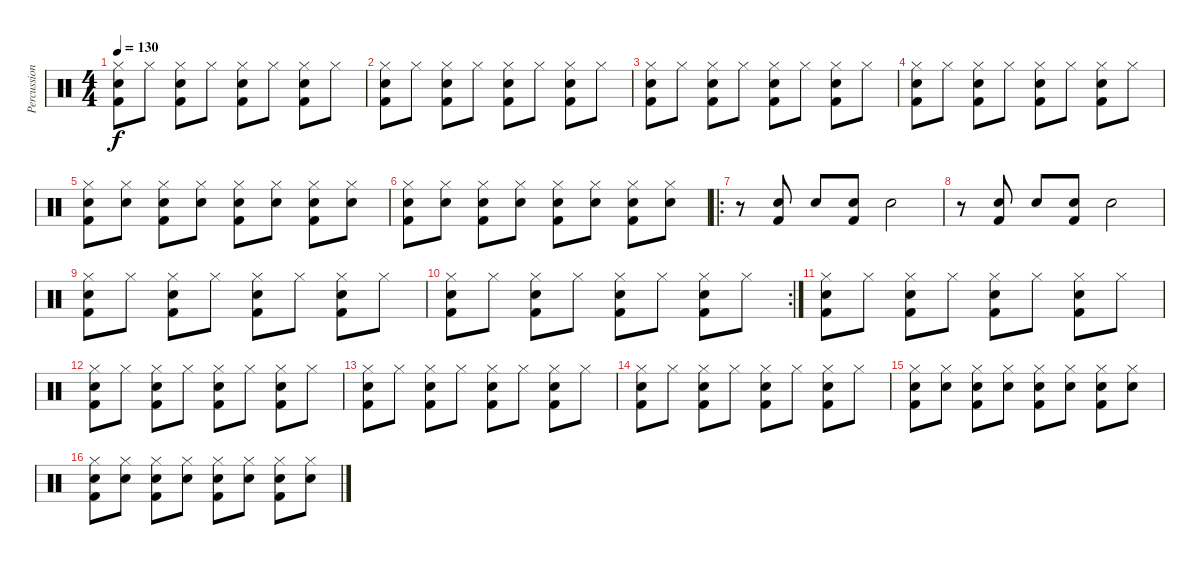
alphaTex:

\track ("Percussion" "Percussion") {instrument percussion}
\staff {score}
\articulation defaults
\ts (4 4)
\tempo 130
\clef neutral
\ks c
("Snare (hit) 2" "Hi-Hat (closed)" "Kick (hit) 2").8{dy f} "Hi-Hat (closed)".8 ("Snare (hit) 2" "Hi-Hat (closed)" "Kick (hit) 2").8 "Hi-Hat (closed)".8 ("Snare (hit) 2" "Hi-Hat (closed)" "Kick (hit) 2").8 "Hi-Hat (closed)".8 ("Snare (hit) 2" "Hi-Hat (closed)" "Kick (hit) 2").8 "Hi-Hat (closed)".8 |
("Snare (hit) 2" "Hi-Hat (closed)" "Kick (hit) 2").8 "Hi-Hat (closed)".8 ("Snare (hit) 2" "Hi-Hat (closed)" "Kick (hit) 2").8 "Hi-Hat (closed)".8 ("Snare (hit) 2" "Hi-Hat (closed)" "Kick (hit) 2").8 "Hi-Hat (closed)".8 ("Snare (hit) 2" "Hi-Hat (closed)" "Kick (hit) 2").8 "Hi-Hat (closed)".8 |
("Snare (hit) 2" "Hi-Hat (closed)" "Kick (hit) 2").8 "Hi-Hat (closed)".8 ("Snare (hit) 2" "Hi-Hat (closed)" "Kick (hit) 2").8 "Hi-Hat (closed)".8 ("Snare (hit) 2" "Hi-Hat (closed)" "Kick (hit) 2").8 "Hi-Hat (closed)".8 ("Snare (hit) 2" "Hi-Hat (closed)" "Kick (hit) 2").8 "Hi-Hat (closed)".8 |
("Snare (hit) 2" "Hi-Hat (closed)" "Kick (hit) 2").8 "Hi-Hat (closed)".8 ("Snare (hit) 2" "Hi-Hat (closed)" "Kick (hit) 2").8 "Hi-Hat (closed)".8 ("Snare (hit) 2" "Hi-Hat (closed)" "Kick (hit) 2").8 "Hi-Hat (closed)".8 ("Snare (hit) 2" "Hi-Hat (closed)" "Kick (hit) 2").8 "Hi-Hat (closed)".8 |
("Hi-Hat (closed)" "Snare (hit) 2" "Kick (hit) 2").8 ("Hi-Hat (closed)" "Snare (hit) 2").8 ("Hi-Hat (closed)" "Snare (hit) 2" "Kick (hit) 2").8 ("Hi-Hat (closed)" "Snare (hit) 2").8 ("Hi-Hat (closed)" "Snare (hit) 2" "Kick (hit) 2").8 ("Hi-Hat (closed)" "Snare (hit) 2").8 ("Hi-Hat (closed)" "Snare (hit) 2" "Kick (hit) 2").8 ("Hi-Hat (closed)" "Snare (hit) 2").8 |
("Hi-Hat (closed)" "Snare (hit) 2" "Kick (hit) 2").8 ("Hi-Hat (closed)" "Snare (hit) 2").8 ("Hi-Hat (closed)" "Snare (hit) 2" "Kick (hit) 2").8 ("Hi-Hat (closed)" "Snare (hit) 2").8 ("Hi-Hat (closed)" "Snare (hit) 2" "Kick (hit) 2").8 ("Hi-Hat (closed)" "Snare (hit) 2").8 ("Hi-Hat (closed)" "Snare (hit) 2" "Kick (hit) 2").8 ("Hi-Hat (closed)" "Snare (hit) 2").8 |
\ro
r.8 ("Snare (hit) 2" "Kick (hit) 2").8 "Snare (hit) 2".8 ("Snare (hit) 2" "Kick (hit) 2").8 "Snare (hit) 2".2 |
r.8 ("Snare (hit) 2" "Kick (hit) 2").8 "Snare (hit) 2".8 ("Snare (hit) 2" "Kick (hit) 2").8 "Snare (hit) 2".2 |
("Snare (hit) 2" "Hi-Hat (closed)" "Kick (hit) 2").8 "Hi-Hat (closed)".8 ("Snare (hit) 2" "Hi-Hat (closed)" "Kick (hit) 2").8 "Hi-Hat (closed)".8 ("Snare (hit) 2" "Hi-Hat (closed)" "Kick (hit) 2").8 "Hi-Hat (closed)".8 ("Snare (hit) 2" "Hi-Hat (closed)" "Kick (hit) 2").8 "Hi-Hat (closed)".8 |
\rc 2
("Snare (hit) 2" "Hi-Hat (closed)" "Kick (hit) 2").8 "Hi-Hat (closed)".8 ("Snare (hit) 2" "Hi-Hat (closed)" "Kick (hit) 2").8 "Hi-Hat (closed)".8 ("Snare (hit) 2" "Hi-Hat (closed)" "Kick (hit) 2").8 "Hi-Hat (closed)".8 ("Snare (hit) 2" "Hi-Hat (closed)" "Kick (hit) 2").8 "Hi-Hat (closed)".8 |
("Snare (hit) 2" "Hi-Hat (closed)" "Kick (hit) 2").8 "Hi-Hat (closed)".8 ("Snare (hit) 2" "Hi-Hat (closed)" "Kick (hit) 2").8 "Hi-Hat (closed)".8 ("Snare (hit) 2" "Hi-Hat (closed)" "Kick (hit) 2").8 "Hi-Hat (closed)".8 ("Snare (hit) 2" "Hi-Hat (closed)" "Kick (hit) 2").8 "Hi-Hat (closed)".8 |
("Snare (hit) 2" "Hi-Hat (closed)" "Kick (hit) 2").8 "Hi-Hat (closed)".8 ("Snare (hit) 2" "Hi-Hat (closed)" "Kick (hit) 2").8 "Hi-Hat (closed)".8 ("Snare (hit) 2" "Hi-Hat (closed)" "Kick (hit) 2").8 "Hi-Hat (closed)".8 ("Snare (hit) 2" "Hi-Hat (closed)" "Kick (hit) 2").8 "Hi-Hat (closed)".8 |
("Snare (hit) 2" "Hi-Hat (closed)" "Kick (hit) 2").8 "Hi-Hat (closed)".8 ("Snare (hit) 2" "Hi-Hat (closed)" "Kick (hit) 2").8 "Hi-Hat (closed)".8 ("Snare (hit) 2" "Hi-Hat (closed)" "Kick (hit) 2").8 "Hi-Hat (closed)".8 ("Snare (hit) 2" "Hi-Hat (closed)" "Kick (hit) 2").8 "Hi-Hat (closed)".8 |
("Snare (hit) 2" "Hi-Hat (closed)" "Kick (hit) 2").8 "Hi-Hat (closed)".8 ("Snare (hit) 2" "Hi-Hat (closed)" "Kick (hit) 2").8 "Hi-Hat (closed)".8 ("Snare (hit) 2" "Hi-Hat (closed)" "Kick (hit) 2").8 "Hi-Hat (closed)".8 ("Snare (hit) 2" "Hi-Hat (closed)" "Kick (hit) 2").8 "Hi-Hat (closed)".8 |
("Hi-Hat (closed)" "Snare (hit) 2" "Kick (hit) 2").8 ("Hi-Hat (closed)" "Snare (hit) 2").8 ("Hi-Hat (closed)" "Snare (hit) 2" "Kick (hit) 2").8 ("Hi-Hat (closed)" "Snare (hit) 2").8 ("Hi-Hat (closed)" "Snare (hit) 2" "Kick (hit) 2").8 ("Hi-Hat (closed)" "Snare (hit) 2").8 ("Hi-Hat (closed)" "Snare (hit) 2" "Kick (hit) 2").8 ("Hi-Hat (closed)" "Snare (hit) 2").8 |
("Hi-Hat (closed)" "Snare (hit) 2" "Kick (hit) 2").8 ("Hi-Hat (closed)" "Snare (hit) 2").8 ("Hi-Hat (closed)" "Snare (hit) 2" "Kick (hit) 2").8 ("Hi-Hat (closed)" "Snare (hit) 2").8 ("Hi-Hat (closed)" "Snare (hit) 2" "Kick (hit) 2").8 ("Hi-Hat (closed)" "Snare (hit) 2").8 ("Hi-Hat (closed)" "Snare (hit) 2" "Kick (hit) 2").8 ("Hi-Hat (closed)" "Snare (hit) 2").8
